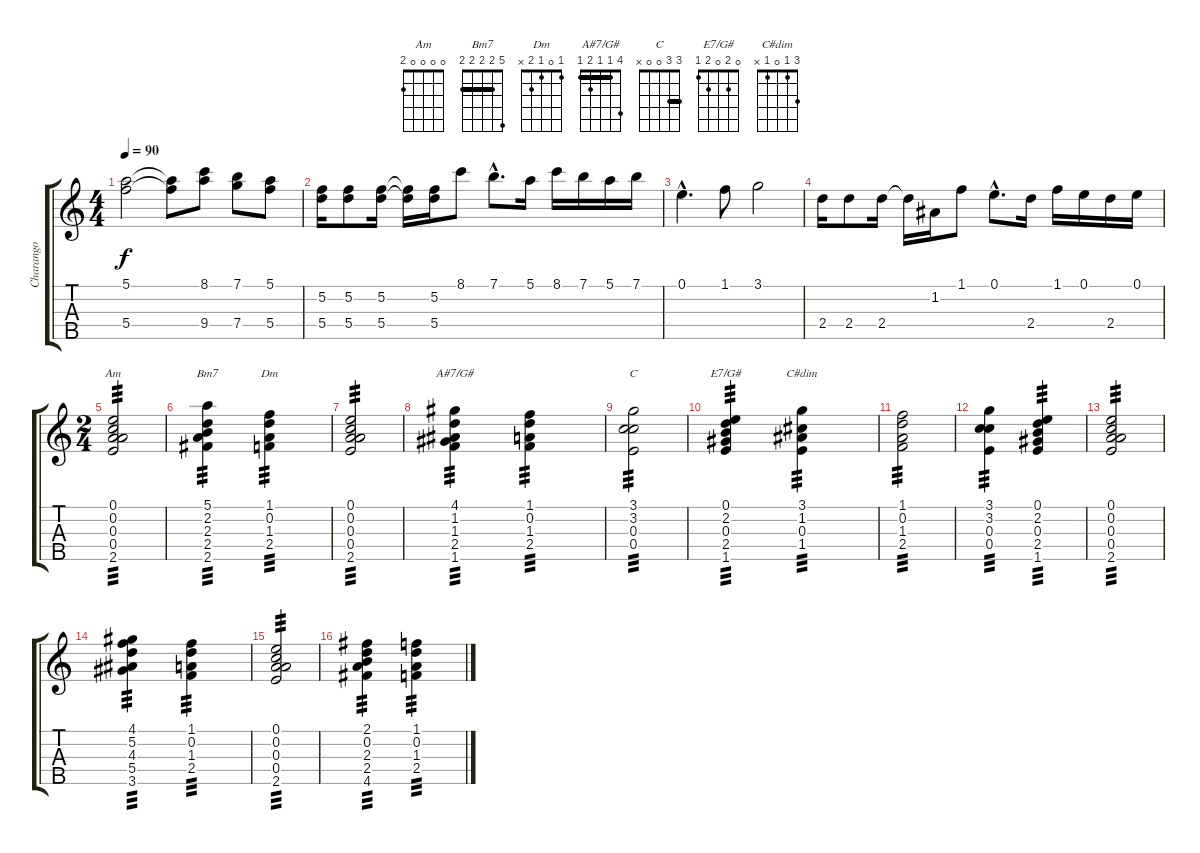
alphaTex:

\track ("Charango" "Charango") {instrument banjo}
\staff {score tabs}
\tuning (E4 A3 E3 C4 G3) {hide}
\displaytranspose 12
\chord ("Am" 0 0 0 0 2)
\chord ("Bm7" 5 2 2 2 2) {barre 2}
\chord ("Dm" 1 0 1 2 x)
\chord ("A#7/G#" 4 1 1 2 1) {barre 1}
\chord ("C" 3 3 0 0 x) {barre 3}
\chord ("E7/G#" 0 2 0 2 1)
\chord ("C#dim" 3 1 0 1 x)
\ts (4 4)
\tempo 90
\clef g2
\ks c
(5.1 5.4).2{dy f} (5.1{t} 5.4{t}).8 (8.1 9.4).8 (7.1 7.4).8 (5.1 5.4).8 |
(5.2 5.4).16 (5.2 5.4).8 (5.2 5.4).16 (5.2{t} 5.4{t}).16 (5.2 5.4).16 8.1.8 7.1{hac}.8{d} 5.1.16 8.1.16 7.1.16 5.1.16 7.1.16 |
0.1{hac}.4{d} 1.1.8 3.1.2 |
2.4.16 2.4.8 2.4.16 2.4{t}.16 1.2.16 1.1.8 0.1{hac}.8{d} 2.4.16 1.1.16 0.1.16 2.4.16 0.1.16 |
\ts (2 4)
(0.1 0.2 0.3 0.4 2.5).2{ch "Am" tp 3} |
(5.1 2.2 2.3 2.4 2.5).4{ch "Bm7" tp 3} (1.1 0.2 1.3 2.4).4{ch "Dm" tp 3} |
(0.1 0.2 0.3 0.4 2.5).2{tp 3} |
(4.1 1.2 1.3 2.4 1.5).4{ch "A#7/G#" tp 3} (1.1 0.2 1.3 2.4).4{tp 3} |
(3.1 3.2 0.3 0.4).2{ch "C" tp 3} |
(0.1 2.2 0.3 2.4 1.5).4{ch "E7/G#" tp 3} (3.1 1.2 0.3 1.4).4{ch "C#dim" tp 3} |
(1.1 0.2 1.3 2.4).2{tp 3} |
(3.1 3.2 0.3 0.4).4{tp 3} (0.1 2.2 0.3 2.4 1.5).4{tp 3} |
(0.1 0.2 0.3 0.4 2.5).2{tp 3} |
(4.1 5.2 4.3 5.4 3.5).4{tp 3} (1.1 0.2 1.3 2.4).4{tp 3} |
(0.1 0.2 0.3 0.4 2.5).2{tp 3} |
(2.1 0.2 2.3 2.4 4.5).4{tp 3} (1.1 0.2 1.3 2.4).4{tp 3}
